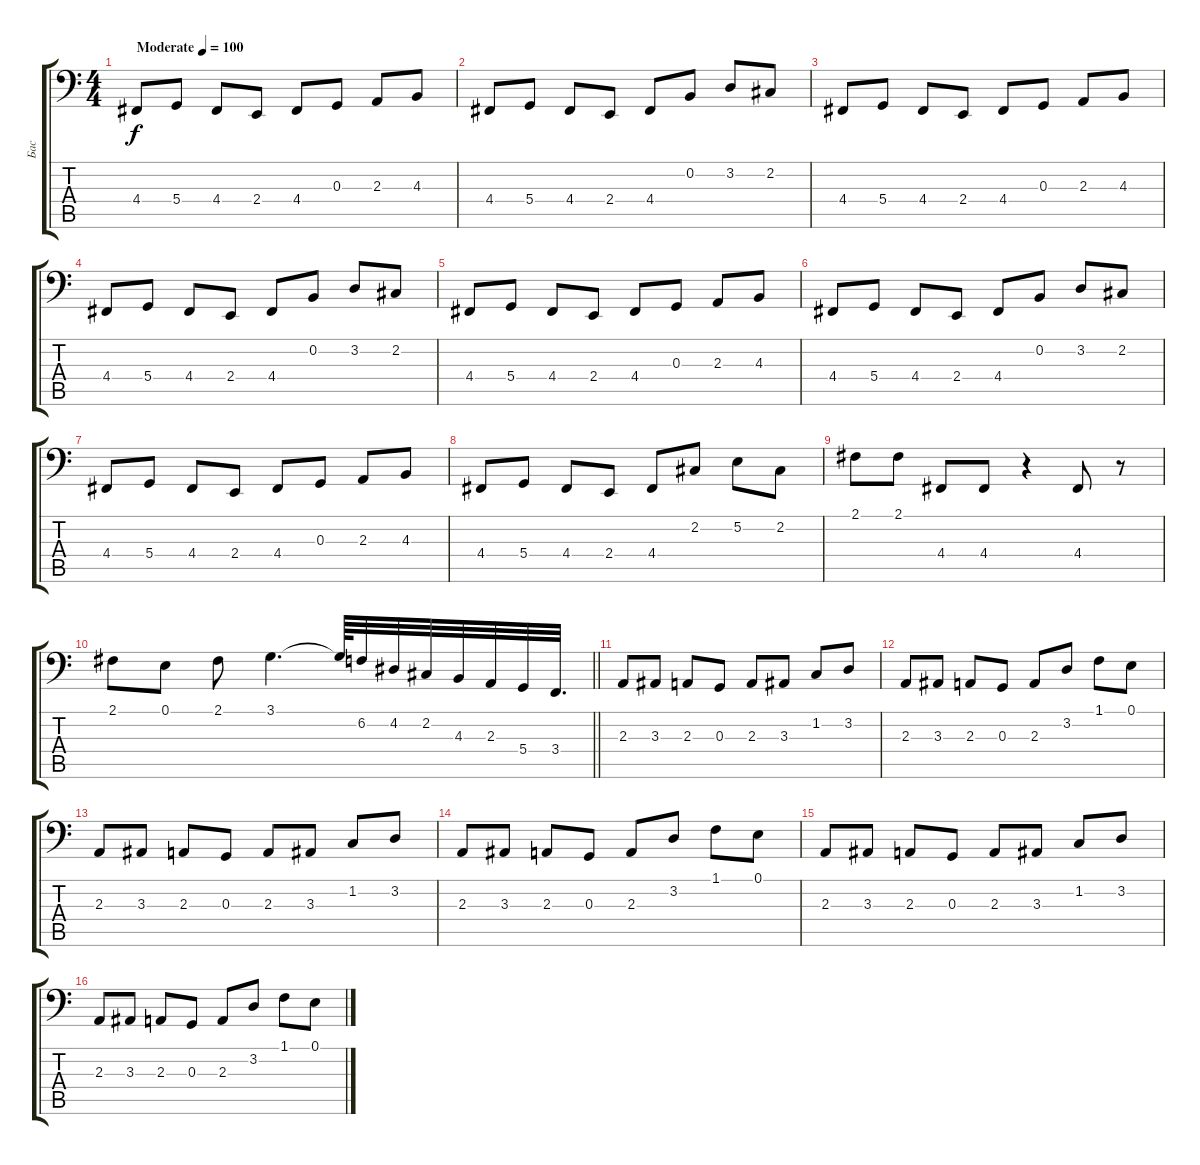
\track ("Бас" "Бас") {instrument lead1square}
\staff {score tabs}
\tuning (E3 B2 G2 D2 A1 E1) {hide}
\ts (4 4)
\tempo (100 "Moderate")
\clef f4
\ks c
4.4.8{dy f instrument lead1square} 5.4.8 4.4.8 2.4.8 4.4.8 0.3.8 2.3.8 4.3.8 |
4.4.8 5.4.8 4.4.8 2.4.8 4.4.8 0.2.8 3.2.8 2.2.8 |
4.4.8 5.4.8 4.4.8 2.4.8 4.4.8 0.3.8 2.3.8 4.3.8 |
4.4.8 5.4.8 4.4.8 2.4.8 4.4.8 0.2.8 3.2.8 2.2.8 |
4.4.8 5.4.8 4.4.8 2.4.8 4.4.8 0.3.8 2.3.8 4.3.8 |
4.4.8 5.4.8 4.4.8 2.4.8 4.4.8 0.2.8 3.2.8 2.2.8 |
4.4.8 5.4.8 4.4.8 2.4.8 4.4.8 0.3.8 2.3.8 4.3.8 |
4.4.8 5.4.8 4.4.8 2.4.8 4.4.8 2.2.8 5.2.8 2.2.8 |
2.1.8 2.1.8 4.4.8 4.4.8 r.4 4.4.8 r.8 |
\barLineRight lightlight
2.1.8 0.1.8 2.1.8 3.1.4{d} 3.1{t}.64 6.2.32 4.2.32 2.2.32 4.3.32 2.3.32 5.4.32 3.4.32{d} |
\section ("" "")
2.3.8 3.3.8 2.3.8 0.3.8 2.3.8 3.3.8 1.2.8 3.2.8 |
2.3.8 3.3.8 2.3.8 0.3.8 2.3.8 3.2.8 1.1.8 0.1.8 |
2.3.8 3.3.8 2.3.8 0.3.8 2.3.8 3.3.8 1.2.8 3.2.8 |
2.3.8 3.3.8 2.3.8 0.3.8 2.3.8 3.2.8 1.1.8 0.1.8 |
2.3.8 3.3.8 2.3.8 0.3.8 2.3.8 3.3.8 1.2.8 3.2.8 |
2.3.8 3.3.8 2.3.8 0.3.8 2.3.8 3.2.8 1.1.8 0.1.8
